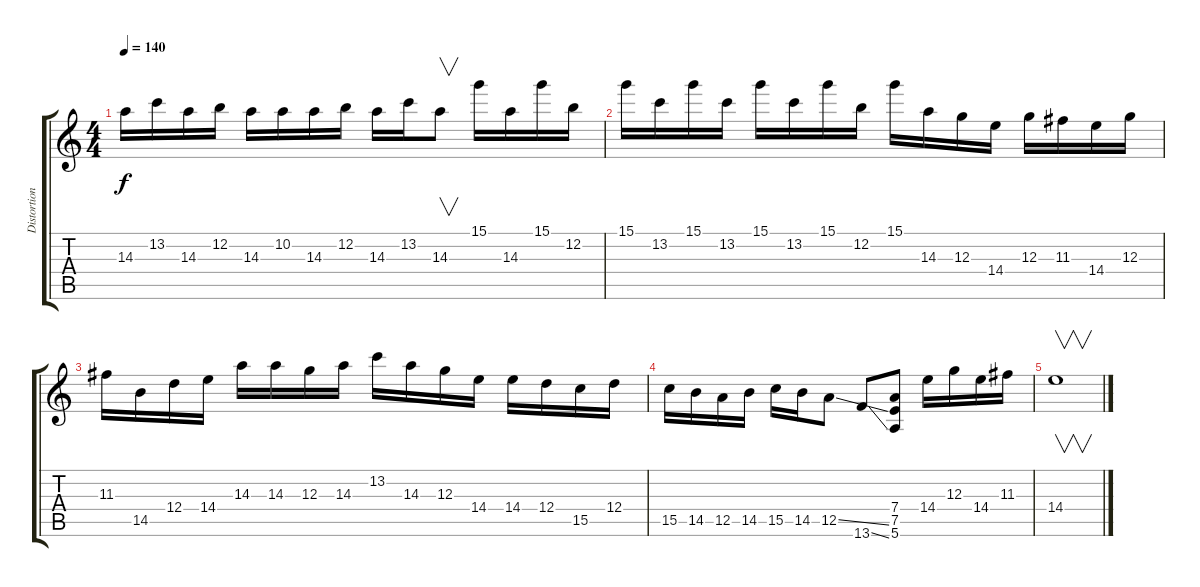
\track ("Distortion" "Distortion") {instrument distortionguitar}
\staff {score tabs}
\tuning (E4 B3 G3 D3 A2 E2) {hide}
\ts (4 4)
\tempo 140
\clef g2
\ks c
14.3.16{dy f} 13.2.16{volume 9} 14.3.16 12.2.16 14.3.16 10.2.16 14.3.16 12.2.16 14.3.16 13.2.16 14.3.8{v} 15.1.16 14.3.16 15.1.16 12.2.16 |
15.1.16 13.2.16 15.1.16 13.2.16 15.1.16{volume 5} 13.2.16 15.1.16 12.2.16 15.1.16 14.3.16 12.3.16 14.4.16 12.3.16 11.3.16 14.4.16 12.3.16 |
11.3.16 14.5.16 12.4.16 14.4.16 14.3.16 14.3.16 12.3.16 14.3.16 13.2.16 14.3.16 12.3.16 14.4.16 14.4.16{volume 3} 12.4.16 15.5.16 12.4.16 |
15.5.16 14.5.16 12.5.16 14.5.16 15.5.16 14.5.16 12.5{ss}.8 13.6{ss}.8 (7.4 7.5 5.6).8 14.4.16 12.3.16 14.4.16 11.3.16 |
14.4.1{v volume 2}
